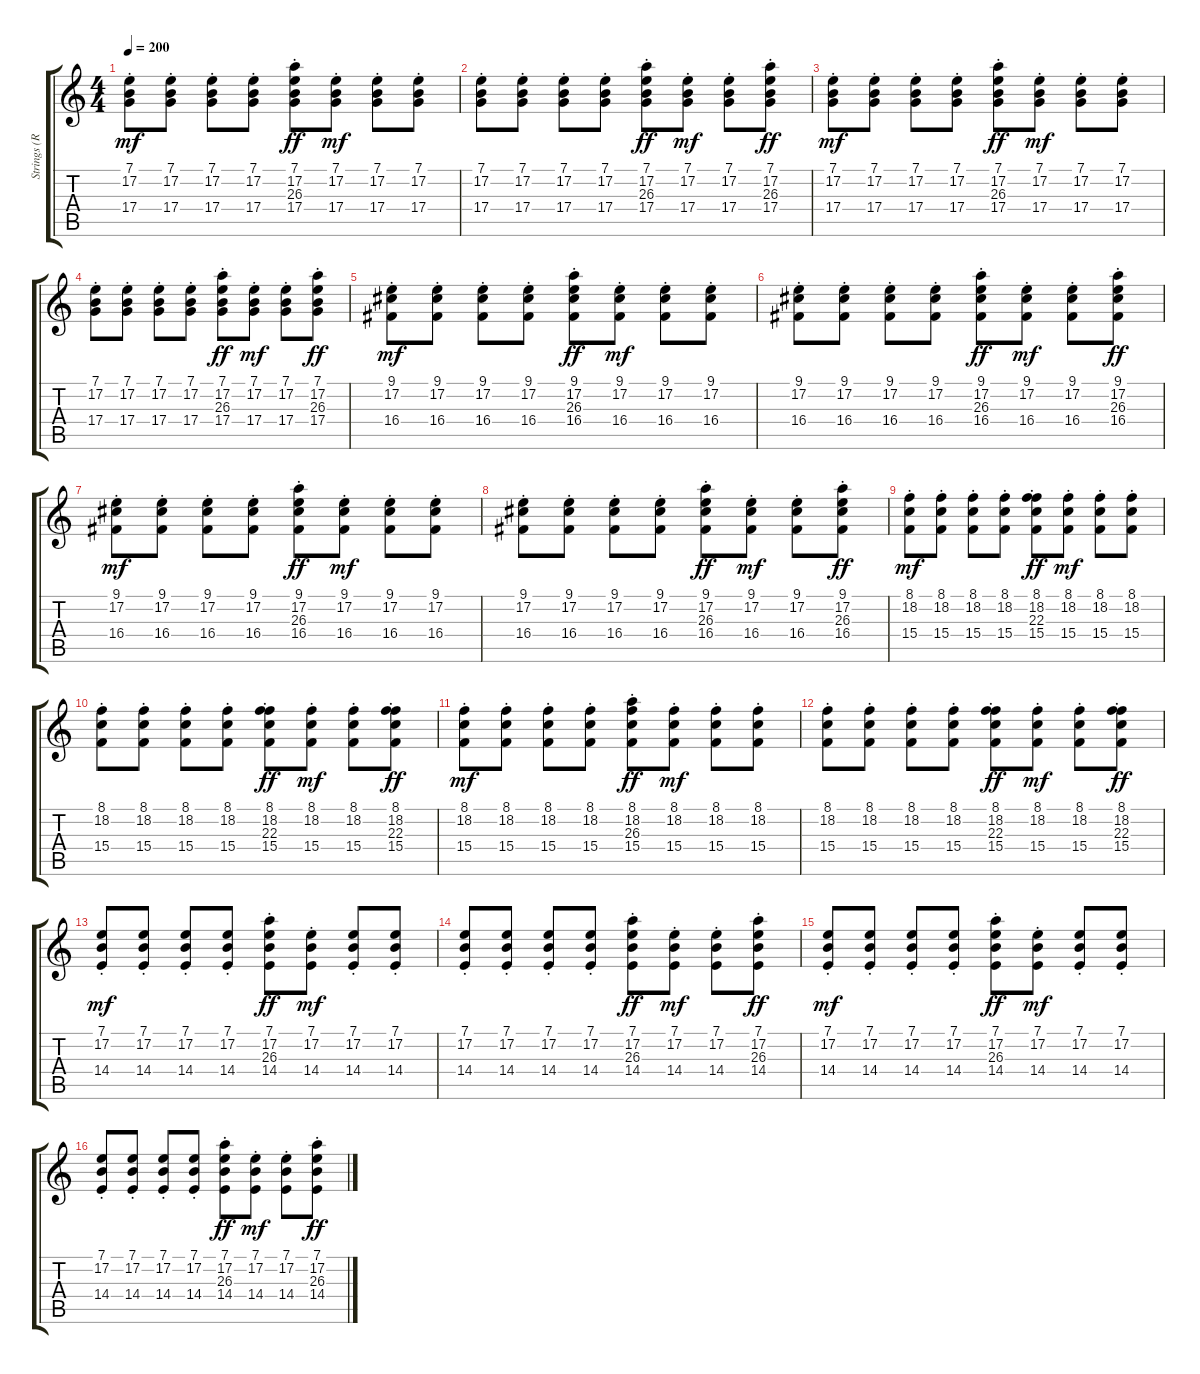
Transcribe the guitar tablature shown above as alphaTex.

\track ("Strings (Right)" "Strings (R") {instrument tremolostrings}
\staff {score tabs}
\tuning (E4 B3 G3 D3 A2 E2) {hide}
\ts (4 4)
\tempo 200
\clef g2
\ks c
(7.1{st} 17.2{st} 17.4{st}).8{dy mf} (7.1{st} 17.2{st} 17.4{st}).8 (7.1{st} 17.2{st} 17.4{st}).8 (7.1{st} 17.2{st} 17.4{st}).8 (7.1{st} 17.2{st} 26.3{st} 17.4{st}).8{dy ff} (7.1{st} 17.2{st} 17.4{st}).8{dy mf} (7.1{st} 17.2{st} 17.4{st}).8 (7.1{st} 17.2{st} 17.4{st}).8 |
(7.1{st} 17.2{st} 17.4{st}).8 (7.1{st} 17.2{st} 17.4{st}).8 (7.1{st} 17.2{st} 17.4{st}).8 (7.1{st} 17.2{st} 17.4{st}).8 (7.1{st} 17.2{st} 26.3{st} 17.4{st}).8{dy ff} (7.1{st} 17.2{st} 17.4{st}).8{dy mf} (7.1{st} 17.2{st} 17.4{st}).8 (7.1{st} 17.2{st} 26.3{st} 17.4{st}).8{dy ff} |
(7.1{st} 17.2{st} 17.4{st}).8{dy mf} (7.1{st} 17.2{st} 17.4{st}).8 (7.1{st} 17.2{st} 17.4{st}).8 (7.1{st} 17.2{st} 17.4{st}).8 (7.1{st} 17.2{st} 26.3{st} 17.4{st}).8{dy ff} (7.1{st} 17.2{st} 17.4{st}).8{dy mf} (7.1{st} 17.2{st} 17.4{st}).8 (7.1{st} 17.2{st} 17.4{st}).8 |
(7.1{st} 17.2{st} 17.4{st}).8 (7.1{st} 17.2{st} 17.4{st}).8 (7.1{st} 17.2{st} 17.4{st}).8 (7.1{st} 17.2{st} 17.4{st}).8 (7.1{st} 17.2{st} 26.3{st} 17.4{st}).8{dy ff} (7.1{st} 17.2{st} 17.4{st}).8{dy mf} (7.1{st} 17.2{st} 17.4{st}).8 (7.1{st} 17.2{st} 26.3{st} 17.4{st}).8{dy ff} |
(9.1{st} 17.2{st} 16.4{st}).8{dy mf} (9.1{st} 17.2{st} 16.4{st}).8 (9.1{st} 17.2{st} 16.4{st}).8 (9.1{st} 17.2{st} 16.4{st}).8 (9.1{st} 17.2{st} 26.3{st} 16.4{st}).8{dy ff} (9.1{st} 17.2{st} 16.4{st}).8{dy mf} (9.1{st} 17.2{st} 16.4{st}).8 (9.1{st} 17.2{st} 16.4{st}).8 |
(9.1{st} 17.2{st} 16.4{st}).8 (9.1{st} 17.2{st} 16.4{st}).8 (9.1{st} 17.2{st} 16.4{st}).8 (9.1{st} 17.2{st} 16.4{st}).8 (9.1{st} 17.2{st} 26.3{st} 16.4{st}).8{dy ff} (9.1{st} 17.2{st} 16.4{st}).8{dy mf} (9.1{st} 17.2{st} 16.4{st}).8 (9.1{st} 17.2{st} 26.3{st} 16.4{st}).8{dy ff} |
(9.1{st} 17.2{st} 16.4{st}).8{dy mf} (9.1{st} 17.2{st} 16.4{st}).8 (9.1{st} 17.2{st} 16.4{st}).8 (9.1{st} 17.2{st} 16.4{st}).8 (9.1{st} 17.2{st} 26.3{st} 16.4{st}).8{dy ff} (9.1{st} 17.2{st} 16.4{st}).8{dy mf} (9.1{st} 17.2{st} 16.4{st}).8 (9.1{st} 17.2{st} 16.4{st}).8 |
(9.1{st} 17.2{st} 16.4{st}).8 (9.1{st} 17.2{st} 16.4{st}).8 (9.1{st} 17.2{st} 16.4{st}).8 (9.1{st} 17.2{st} 16.4{st}).8 (9.1{st} 17.2{st} 26.3{st} 16.4{st}).8{dy ff} (9.1{st} 17.2{st} 16.4{st}).8{dy mf} (9.1{st} 17.2{st} 16.4{st}).8 (9.1{st} 17.2{st} 26.3{st} 16.4{st}).8{dy ff} |
(8.1{st} 18.2{st} 15.4{st}).8{dy mf} (8.1{st} 18.2{st} 15.4{st}).8 (8.1{st} 18.2{st} 15.4{st}).8 (8.1{st} 18.2{st} 15.4{st}).8 (8.1{st} 18.2{st} 22.3{st} 15.4{st}).8{dy ff} (8.1{st} 18.2{st} 15.4{st}).8{dy mf} (8.1{st} 18.2{st} 15.4{st}).8 (8.1{st} 18.2{st} 15.4{st}).8 |
(8.1{st} 18.2{st} 15.4{st}).8 (8.1{st} 18.2{st} 15.4{st}).8 (8.1{st} 18.2{st} 15.4{st}).8 (8.1{st} 18.2{st} 15.4{st}).8 (8.1{st} 18.2{st} 22.3{st} 15.4{st}).8{dy ff} (8.1{st} 18.2{st} 15.4{st}).8{dy mf} (8.1{st} 18.2{st} 15.4{st}).8 (8.1{st} 18.2{st} 22.3{st} 15.4{st}).8{dy ff} |
(8.1{st} 18.2{st} 15.4{st}).8{dy mf} (8.1{st} 18.2{st} 15.4{st}).8 (8.1{st} 18.2{st} 15.4{st}).8 (8.1{st} 18.2{st} 15.4{st}).8 (8.1{st} 18.2{st} 26.3{st} 15.4{st}).8{dy ff} (8.1{st} 18.2{st} 15.4{st}).8{dy mf} (8.1{st} 18.2{st} 15.4{st}).8 (8.1{st} 18.2{st} 15.4{st}).8 |
(8.1{st} 18.2{st} 15.4{st}).8 (8.1{st} 18.2{st} 15.4{st}).8 (8.1{st} 18.2{st} 15.4{st}).8 (8.1{st} 18.2{st} 15.4{st}).8 (8.1{st} 18.2{st} 22.3{st} 15.4{st}).8{dy ff} (8.1{st} 18.2{st} 15.4{st}).8{dy mf} (8.1{st} 18.2{st} 15.4{st}).8 (8.1{st} 18.2{st} 22.3{st} 15.4{st}).8{dy ff} |
(7.1{st} 17.2{st} 14.4{st}).8{dy mf} (7.1{st} 17.2{st} 14.4{st}).8 (7.1{st} 17.2{st} 14.4{st}).8 (7.1{st} 17.2{st} 14.4{st}).8 (7.1{st} 17.2{st} 26.3{st} 14.4{st}).8{dy ff} (7.1{st} 17.2{st} 14.4{st}).8{dy mf} (7.1{st} 17.2{st} 14.4{st}).8 (7.1{st} 17.2{st} 14.4{st}).8 |
(7.1{st} 17.2{st} 14.4{st}).8 (7.1{st} 17.2{st} 14.4{st}).8 (7.1{st} 17.2{st} 14.4{st}).8 (7.1{st} 17.2{st} 14.4{st}).8 (7.1{st} 17.2{st} 26.3{st} 14.4{st}).8{dy ff} (7.1{st} 17.2{st} 14.4{st}).8{dy mf} (7.1{st} 17.2{st} 14.4{st}).8 (7.1{st} 17.2{st} 26.3{st} 14.4{st}).8{dy ff} |
(7.1{st} 17.2{st} 14.4{st}).8{dy mf} (7.1{st} 17.2{st} 14.4{st}).8 (7.1{st} 17.2{st} 14.4{st}).8 (7.1{st} 17.2{st} 14.4{st}).8 (7.1{st} 17.2{st} 26.3{st} 14.4{st}).8{dy ff} (7.1{st} 17.2{st} 14.4{st}).8{dy mf} (7.1{st} 17.2{st} 14.4{st}).8 (7.1{st} 17.2{st} 14.4{st}).8 |
(7.1{st} 17.2{st} 14.4{st}).8 (7.1{st} 17.2{st} 14.4{st}).8 (7.1{st} 17.2{st} 14.4{st}).8 (7.1{st} 17.2{st} 14.4{st}).8 (7.1{st} 17.2{st} 26.3{st} 14.4{st}).8{dy ff} (7.1{st} 17.2{st} 14.4{st}).8{dy mf} (7.1{st} 17.2{st} 14.4{st}).8 (7.1{st} 17.2{st} 26.3{st} 14.4{st}).8{dy ff}
